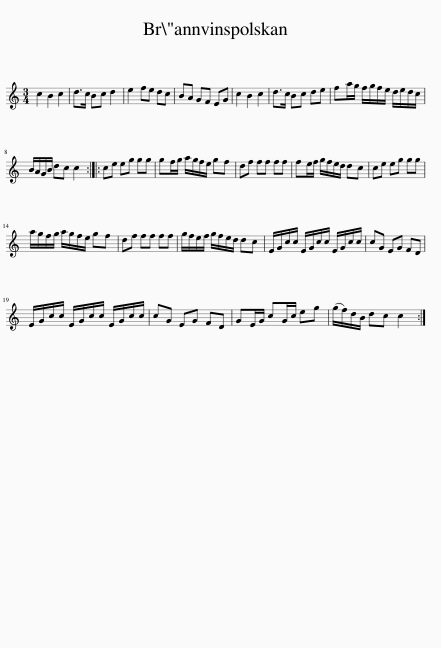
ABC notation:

X:1
L:1/8
M:3/4
I:linebreak $
K:C
V:1 treble
V:1
 c2 B2 c2 | d>c Bc d2 | e2 fe dc | BA GF EG | c2 B2 c2 | %5
 d>c Bc de | fa/g/ f/g/f/e/ d/e/d/c/ |$ B/A/G/B/ dc c2 :: ce eg gg | gf/g/ a/g/f/e/ gf | %10
 df ff ff | fe/f/ g/f/e/d/ dc | ce eg gg |$ a/g/f/g/ a/g/f/e/ gf | df ff ff | %15
 g/f/e/f/ g/f/e/d/ dc | E/G/c/c/ E/G/c/c/ E/G/c/c/ | cG EG FD |$ E/G/c/c/ E/G/c/c/ E/G/c/c/ | cG EG FD | %20
 GE/G/ cG/c/ eg | (g/f/)d/B/ dc c2 :| %22
